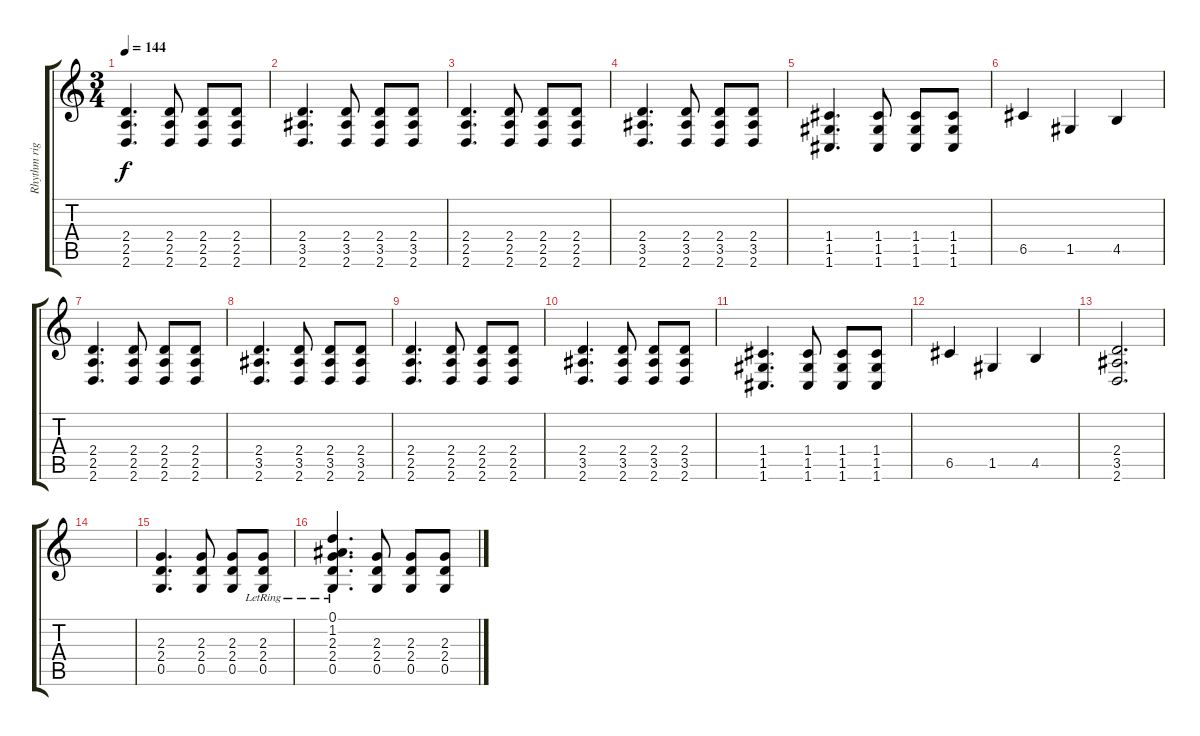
\track ("Rhythm right" "Rhythm rig") {instrument overdrivenguitar}
\staff {score tabs}
\tuning (D4 A3 F3 C3 G2 C2) {hide}
\ts (3 4)
\tempo 144
\clef g2
\ks c
(2.4 2.5 2.6).4{d dy f} (2.4 2.5 2.6).8 (2.4 2.5 2.6).8 (2.4 2.5 2.6).8 |
(2.4 3.5 2.6).4{d} (2.4 3.5 2.6).8 (2.4 3.5 2.6).8 (2.4 3.5 2.6).8 |
(2.4 2.5 2.6).4{d} (2.4 2.5 2.6).8 (2.4 2.5 2.6).8 (2.4 2.5 2.6).8 |
(2.4 3.5 2.6).4{d} (2.4 3.5 2.6).8 (2.4 3.5 2.6).8 (2.4 3.5 2.6).8 |
(1.4 1.5 1.6).4{d} (1.4 1.5 1.6).8 (1.4 1.5 1.6).8 (1.4 1.5 1.6).8 |
6.5.4 1.5.4 4.5.4 |
(2.4 2.5 2.6).4{d} (2.4 2.5 2.6).8 (2.4 2.5 2.6).8 (2.4 2.5 2.6).8 |
(2.4 3.5 2.6).4{d} (2.4 3.5 2.6).8 (2.4 3.5 2.6).8 (2.4 3.5 2.6).8 |
(2.4 2.5 2.6).4{d} (2.4 2.5 2.6).8 (2.4 2.5 2.6).8 (2.4 2.5 2.6).8 |
(2.4 3.5 2.6).4{d} (2.4 3.5 2.6).8 (2.4 3.5 2.6).8 (2.4 3.5 2.6).8 |
(1.4 1.5 1.6).4{d} (1.4 1.5 1.6).8 (1.4 1.5 1.6).8 (1.4 1.5 1.6).8 |
6.5.4 1.5.4 4.5.4 |
(2.4 3.5 2.6).2{d} |
|
(2.3 2.4 0.5).4{d} (2.3 2.4 0.5).8 (2.3 2.4 0.5).8 (2.3 2.4{lr} 0.5{lr}).8 |
(0.1{lr} 1.2{lr} 2.3 2.4 0.5).4{d} (2.3 2.4 0.5).8 (2.3 2.4 0.5).8 (2.3 2.4 0.5).8
